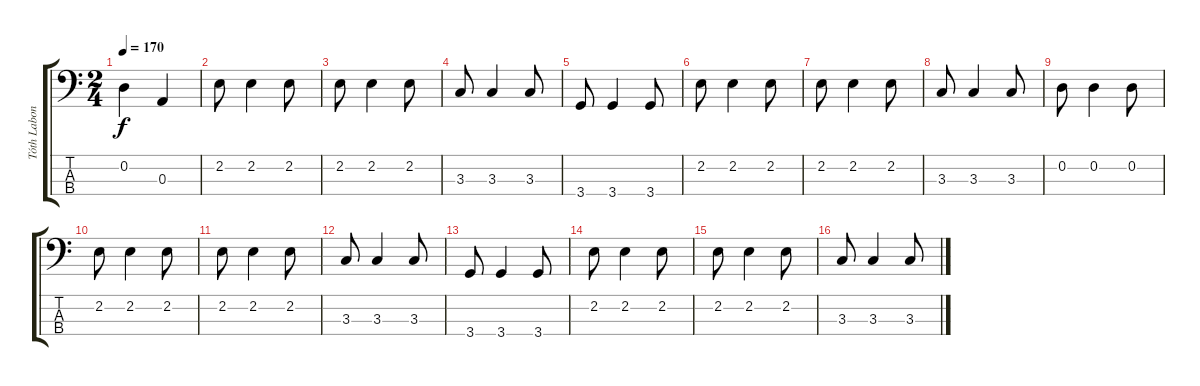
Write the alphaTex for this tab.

\track ("Tóth Laboncz \"Labi\" Attila (bass)" "Tóth Labon") {instrument electricbasspick}
\staff {score tabs}
\tuning (G2 D2 A1 E1) {hide}
\ts (2 4)
\tempo 170
\clef f4
\ks c
0.2.4{dy f} 0.3.4 |
2.2.8 2.2.4 2.2.8 |
2.2.8 2.2.4 2.2.8 |
3.3.8 3.3.4 3.3.8 |
3.4.8 3.4.4 3.4.8 |
2.2.8 2.2.4 2.2.8 |
2.2.8 2.2.4 2.2.8 |
3.3.8 3.3.4 3.3.8 |
0.2.8 0.2.4 0.2.8 |
2.2.8 2.2.4 2.2.8 |
2.2.8 2.2.4 2.2.8 |
3.3.8 3.3.4 3.3.8 |
3.4.8 3.4.4 3.4.8 |
2.2.8 2.2.4 2.2.8 |
2.2.8 2.2.4 2.2.8 |
3.3.8 3.3.4 3.3.8
